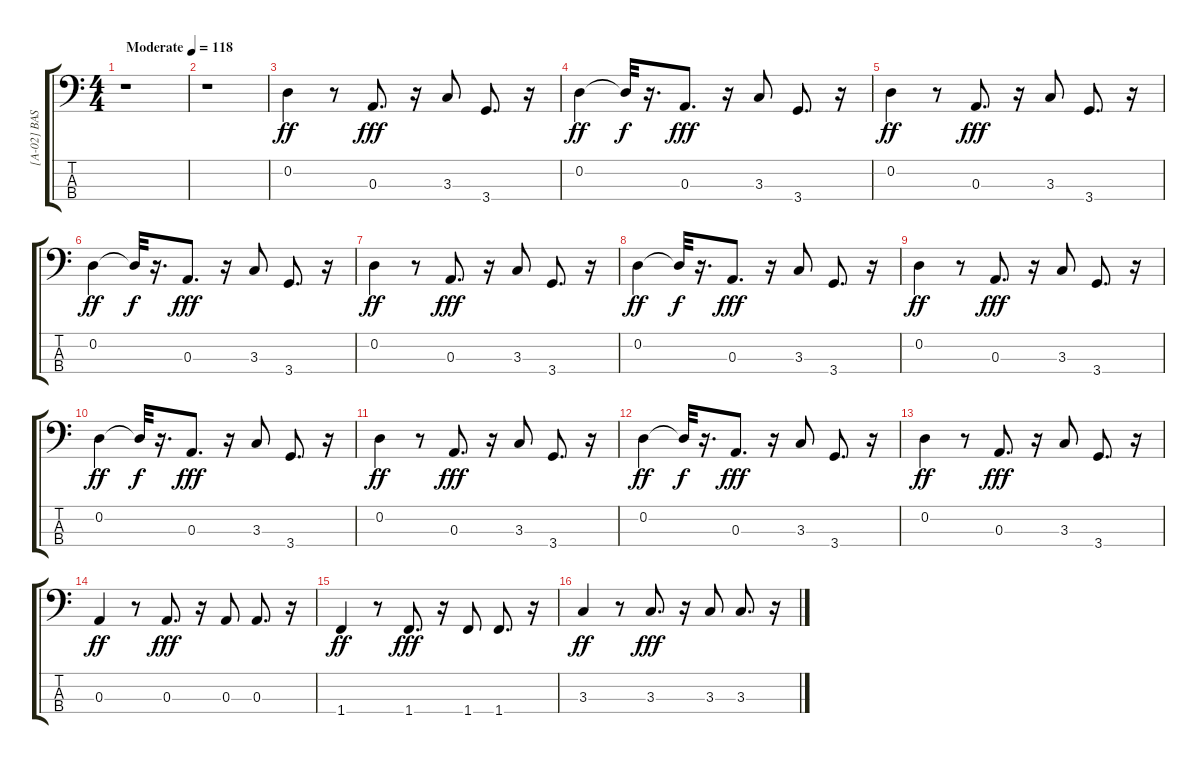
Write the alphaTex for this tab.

\track ("[A-02] BASS" "[A-02] BAS") {instrument electricbassfinger}
\staff {score tabs}
\tuning (G2 D2 A1 E1) {hide}
\ts (4 4)
\tempo (118 "Moderate")
\clef f4
\ks c
r.1{dy ff instrument electricbassfinger} |
r.1 |
0.2.4 r.8 0.3.8{d dy fff} r.16 3.3.8 3.4.8{d} r.16 |
0.2.4{dy ff} 0.2{t}.32{dy f} r.16{d} 0.3.8{d dy fff} r.16 3.3.8 3.4.8{d} r.16 |
0.2.4{dy ff} r.8 0.3.8{d dy fff} r.16 3.3.8 3.4.8{d} r.16 |
0.2.4{dy ff} 0.2{t}.32{dy f} r.16{d} 0.3.8{d dy fff} r.16 3.3.8 3.4.8{d} r.16 |
0.2.4{dy ff} r.8 0.3.8{d dy fff} r.16 3.3.8 3.4.8{d} r.16 |
0.2.4{dy ff} 0.2{t}.32{dy f} r.16{d} 0.3.8{d dy fff} r.16 3.3.8 3.4.8{d} r.16 |
0.2.4{dy ff} r.8 0.3.8{d dy fff} r.16 3.3.8 3.4.8{d} r.16 |
0.2.4{dy ff} 0.2{t}.32{dy f} r.16{d} 0.3.8{d dy fff} r.16 3.3.8 3.4.8{d} r.16 |
0.2.4{dy ff} r.8 0.3.8{d dy fff} r.16 3.3.8 3.4.8{d} r.16 |
0.2.4{dy ff} 0.2{t}.32{dy f} r.16{d} 0.3.8{d dy fff} r.16 3.3.8 3.4.8{d} r.16 |
0.2.4{dy ff} r.8 0.3.8{d dy fff} r.16 3.3.8 3.4.8{d} r.16 |
0.3.4{dy ff} r.8 0.3.8{d dy fff} r.16 0.3.8 0.3.8{d} r.16 |
1.4.4{dy ff} r.8 1.4.8{d dy fff} r.16 1.4.8 1.4.8{d} r.16 |
3.3.4{dy ff} r.8 3.3.8{d dy fff} r.16 3.3.8 3.3.8{d} r.16
